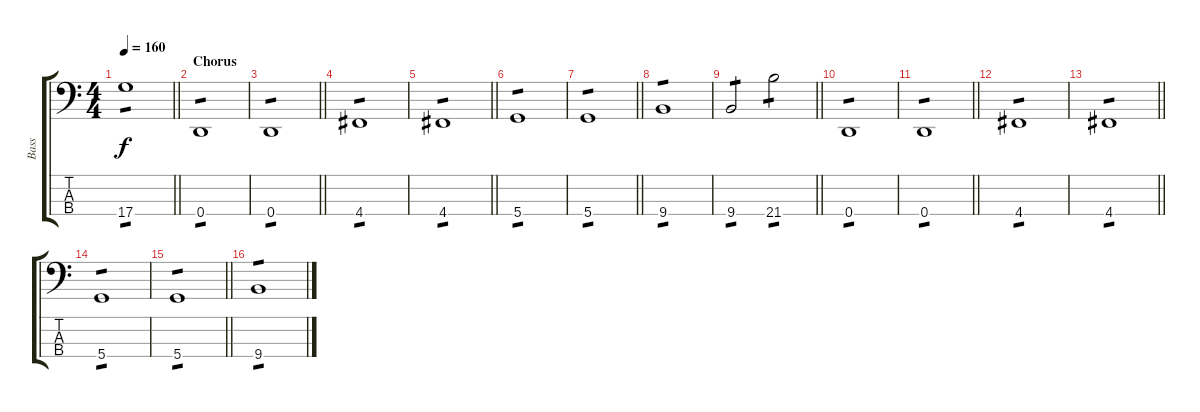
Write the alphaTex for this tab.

\track ("Bass" "Bass") {instrument electricbassfinger}
\staff {score tabs}
\tuning (G2 D2 A1 D1) {hide}
\ts (4 4)
\tempo 160
\clef f4
\barLineRight lightlight
\ks c
17.4.1{tp 1 dy f} |
\section ("" "Chorus")
0.4.1{tp 1} |
\barLineRight lightlight
0.4.1{tp 1} |
4.4.1{tp 1} |
\barLineRight lightlight
4.4.1{tp 1} |
5.4.1{tp 1} |
\barLineRight lightlight
5.4.1{tp 1} |
9.4.1{tp 1} |
\barLineRight lightlight
9.4.2{tp 1} 21.4.2{tp 1} |
0.4.1{tp 1} |
\barLineRight lightlight
0.4.1{tp 1} |
4.4.1{tp 1} |
\barLineRight lightlight
4.4.1{tp 1} |
5.4.1{tp 1} |
\barLineRight lightlight
5.4.1{tp 1} |
9.4.1{tp 1}
